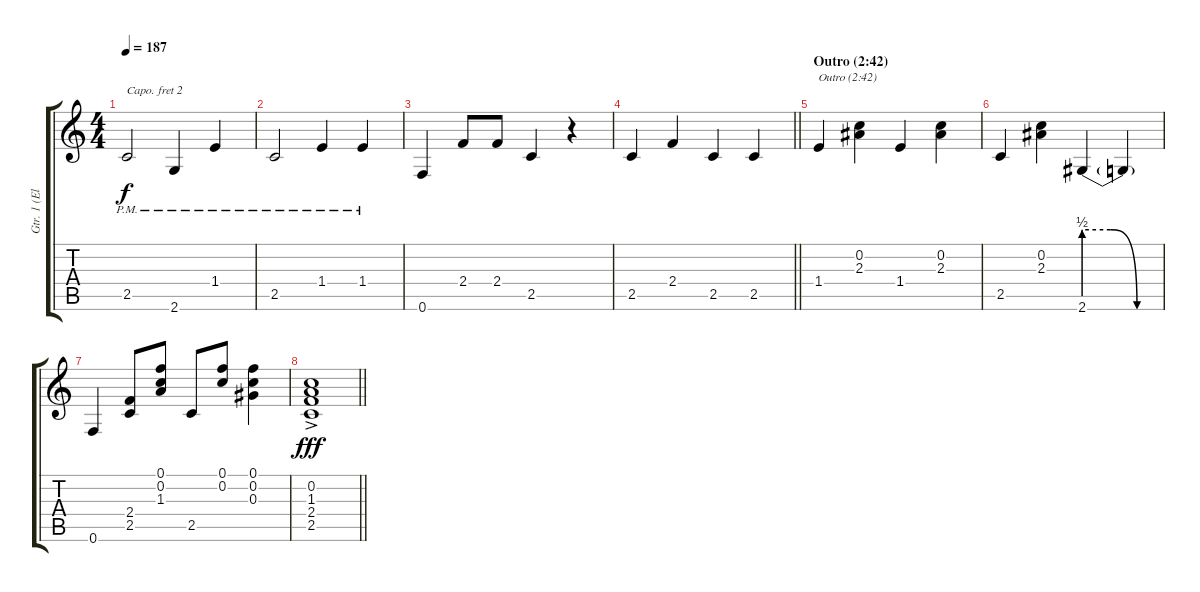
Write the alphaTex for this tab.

\track ("Gtr. 1 (Electric)" "Gtr. 1 (El") {instrument electricguitarclean}
\staff {score tabs}
\capo 2
\tuning (Eb4 Bb3 Gb3 Db3 Ab2 Eb2) {hide}
\ts (4 4)
\tempo 187
\clef g2
\ks c
2.5{pm}.2{dy f} 2.6{pm}.4 1.4{pm}.4 |
2.5{pm}.2 1.4{pm}.4 1.4{pm}.4 |
0.6.4 2.4.8 2.4.8 2.5.4 r.4 |
\barLineRight lightlight
2.5.4 2.4.4 2.5.4 2.5.4 |
\section ("" "Outro (2:42)")
1.4.4{txt "Outro (2:42)"} (0.2 2.3).4 1.4.4 (0.2 2.3).4 |
2.5.4 (0.2 2.3).4 2.6{be (custom 0 2 20 2 40 0 60 0)}.4 2.6{t}.4 |
0.6.4 (2.4 2.5).8 (0.1 0.2 1.3).8 2.5.8 (0.1 0.2).8 (0.1 0.2 0.3).4 |
\barLineRight lightlight
(0.2{ac} 1.3{ac} 2.4{ac} 2.5{ac}).1{dy fff}
